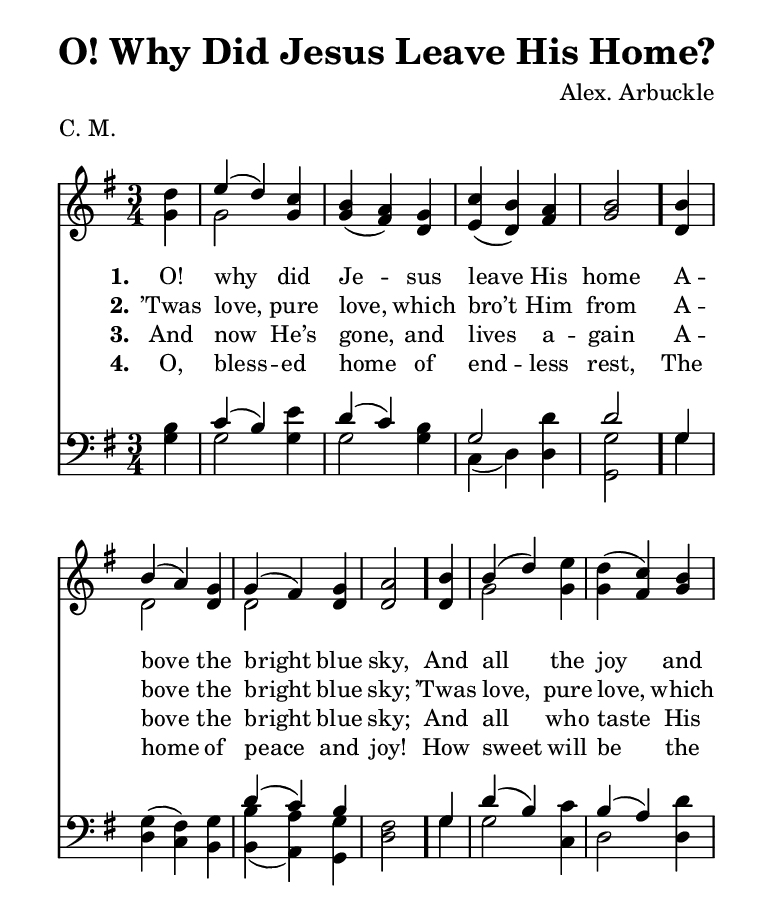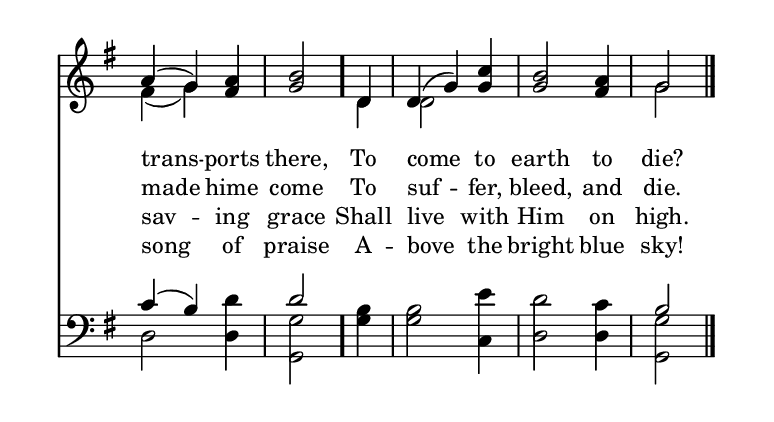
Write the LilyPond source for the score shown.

\include "common/global.ily"
\paper {
  \include "common/paper.ily"
  ragged-bottom = ##t
}

\header{
  hymnnumber = "253"
  title = "O! Why Did Jesus Leave His Home?"
  tunename = "Munhall"
  meter = "C. M."
  poet = ""
  composer = "Alex. Arbuckle"
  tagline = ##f
}

global = {
  \include "common/overrides.ily"
  \override Staff.TimeSignature.style = #'numbered
  \time 3/4
  \override Score.MetronomeMark.transparent = ##t % hide all fermata changes too
  \tempo 4=100
  \key g \major
  \partial 4
  \autoBeamOff
}

%smallNotes = \override NoteHead.font-size = #-4
normalNotes = \override NoteHead.font-size = #0
smallNotes = { \normalNotes } % TODO use smallNotes when we can mix on the same stem
smallNote = \once \smallNotes

notesSoprano = {
\global
\relative c'' {

  d4 | e( d) c | b( a) g | c( b) a | b2
  b4 | b( a) g | g( fis) g | a2
  b4 | b( d) e | d( c) b | a( g) a | b2
  d,4 | d( g) c | b2 a4 | g2

  \bar "|."

}
}

notesAlto = {
\global
\relative e' {

  g4 | g2 g4 | g( fis) d | e( d) fis | g2
  d4 | d2 d4 | d2 d4 | d2
  d4 | g2 g4 | g( fis) g | fis( g) fis | g2
  d4 | d2 g4 | g2 fis4 | g2

}
}

notesTenor = {
\global
\relative a {

  b4 | c( b) e | d( c) b | g2 d'4 | d2
  g,4 | g( fis) g | d'( c) b | fis2
  g4 | d'( b) c | b( a) d | c( b) d | d2
  b4 | b2 e4 | d2 c4 | b2

}
}

notesBass = {
\global
\relative f {

  % TODO make chords with different note-head sizes, like original
  g4 | g2 g4 | g2 g4 | c,( d) d | <<g2 \smallNote g,2>>
  g'4 | d( c) b | << \normalNotes { b( a) } \smallNotes { b' a }>> <<g, \smallNote g'>> | \normalNotes d2
  g4 | g2 c,4 | d2 d4 | d2 d4 | <<g2 \smallNote g,2>>
  g'4 | g2 c,4 | d2 d4 | <g g,>2

}
}

wordsA = \lyricmode {
\set stanza = "1."

O! why did Je -- sus leave His home \bar "."
A -- bove the bright blue sky, \bar "."
And all the joy and trans -- ports there, \bar "."
To come to earth to die? \bar "."

}

wordsB = \lyricmode {
\set stanza = "2."

’Twas love, pure love, which bro’t Him from
A -- bove the bright blue sky;
’Twas love, pure love, which made hime come
To suf -- fer, bleed, and die.

}

wordsC = \lyricmode {
\set stanza = "3."

And now He’s gone, and lives a -- gain
A -- bove the bright blue sky;
And all who taste His sav -- ing grace
Shall live with Him on high.

}

wordsD = \lyricmode {
\set stanza = "4."

O, bless -- ed home of end -- less rest,
The home of peace and joy!
How sweet will be the song of praise
A -- bove the bright blue sky!

}

\score {
  \context ChoirStaff <<
    \context Staff = upper <<
      \set ChoirStaff.systemStartDelimiter = #'SystemStartBar
      \partcombine #'(2 . 9) \notesSoprano \notesAlto
      \context NullVoice = sopranos { \voiceOne << \notesSoprano >> }
      \context NullVoice = altos { \voiceTwo << \notesAlto >> }
      \context Lyrics = one   \lyricsto sopranos \wordsA
      \context Lyrics = two   \lyricsto sopranos \wordsB
      \context Lyrics = three \lyricsto sopranos \wordsC
      \context Lyrics = four  \lyricsto sopranos \wordsD
    >>
    \context Staff = men <<
      \clef bass
      \partcombine #'(2 . 9) \notesTenor \notesBass
      \context NullVoice = tenors { \voiceOne << \notesTenor >> }
      \context NullVoice = basses { \voiceTwo << \notesBass >> }
    >>
  >>
  \layout {
    \include "common/layout.ily"
  }
  \midi{
    \include "common/midi.ily"
  }
}

\version "2.19.49"  % necessary for upgrading to future LilyPond versions.

% vi:set et ts=2 sw=2 ai nocindent syntax=lilypond:
